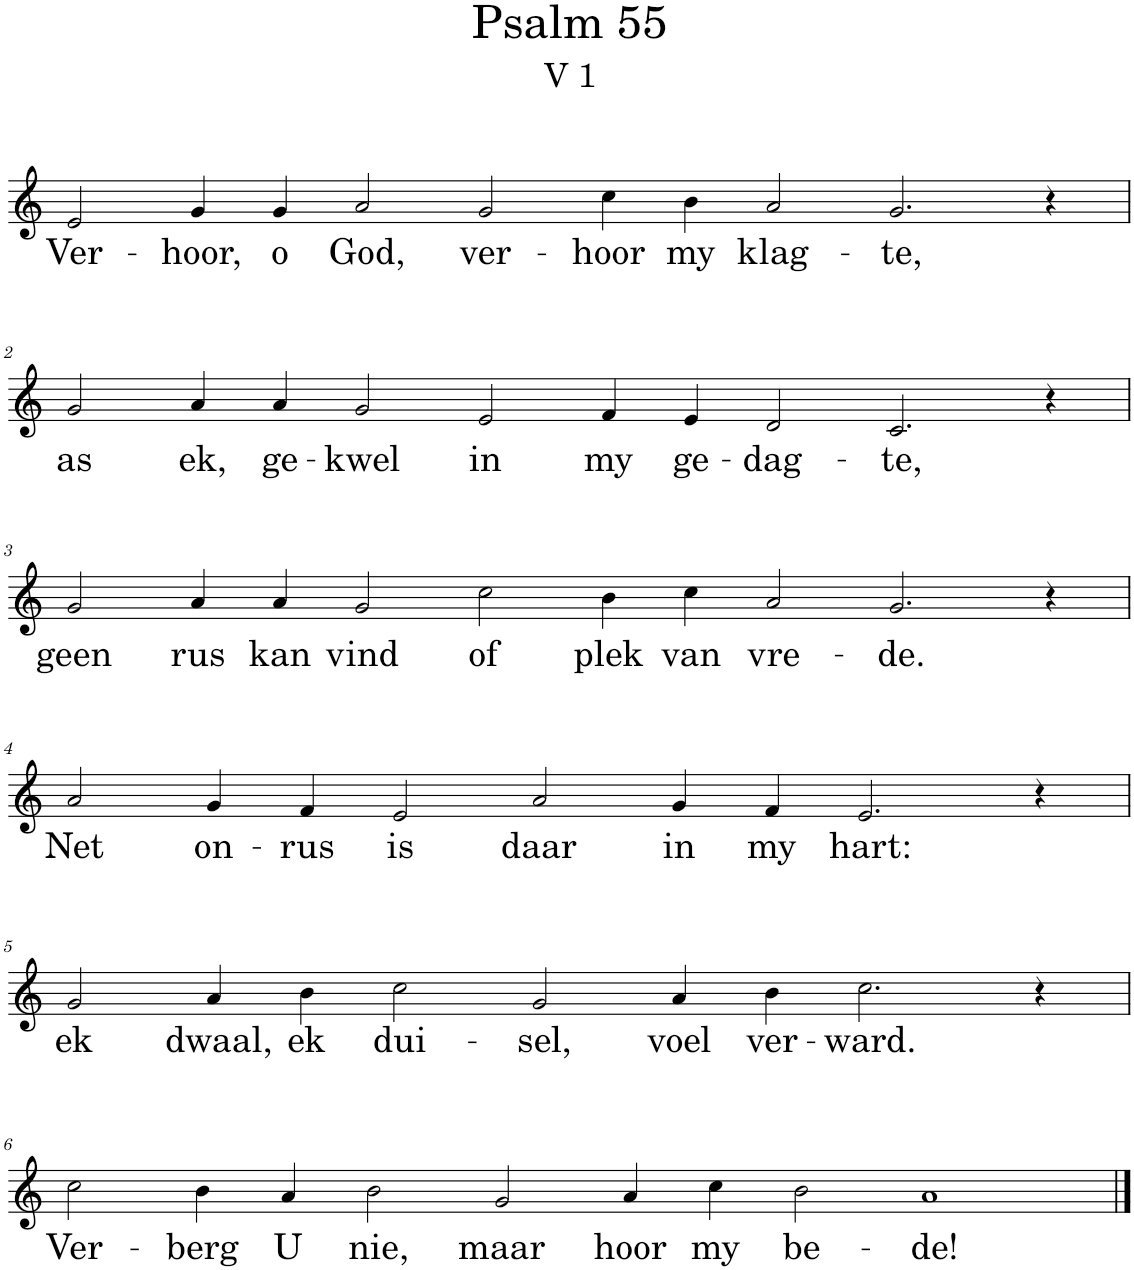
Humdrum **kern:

**kern	**text
*part1	*part1
*staff1	*staff1
*I"Pipe Organ	*
*I'Org.	*
*clefG2	*
*k[]	*
*M16/4	*
=1	=1
!	!LO:LY:b
2e/	Ver-
!	!LO:LY:b
4g/	-hoor,
!	!LO:LY:b
4g/	o
!	!LO:LY:b
2a/	God,
!	!LO:LY:b
2g/	ver-
!	!LO:LY:b
4cc\	-hoor
!	!LO:LY:b
4b\	my
!	!LO:LY:b
2a/	klag-
!	!LO:LY:b
2.g/	-te,
4r	.
!!LO:LB:g=z
=2	=2
!	!LO:LY:b
2g/	as
!	!LO:LY:b
4a/	ek,
!	!LO:LY:b
4a/	ge-
!	!LO:LY:b
2g/	-kwel
!	!LO:LY:b
2e/	in
!	!LO:LY:b
4f/	my
!	!LO:LY:b
4e/	ge-
!	!LO:LY:b
2d/	-dag-
!	!LO:LY:b
2.c/	-te,
4r	.
!!LO:LB:g=z
=3	=3
!	!LO:LY:b
2g/	geen
!	!LO:LY:b
4a/	rus
!	!LO:LY:b
4a/	kan
!	!LO:LY:b
2g/	vind
!	!LO:LY:b
2cc\	of
!	!LO:LY:b
4b\	plek
!	!LO:LY:b
4cc\	van
!	!LO:LY:b
2a/	vre-
!	!LO:LY:b
2.g/	-de.
4r	.
!!LO:LB:g=z
=4	=4
*M14/4	*
!	!LO:LY:b
2a/	Net
!	!LO:LY:b
4g/	on-
!	!LO:LY:b
4f/	-rus
!	!LO:LY:b
2e/	is
!	!LO:LY:b
2a/	daar
!	!LO:LY:b
4g/	in
!	!LO:LY:b
4f/	my
!	!LO:LY:b
2.e/	hart:
4r	.
!!LO:LB:g=z
=5	=5
!	!LO:LY:b
2g/	ek
!	!LO:LY:b
4a/	dwaal,
!	!LO:LY:b
4b\	ek
!	!LO:LY:b
2cc\	dui-
!	!LO:LY:b
2g/	-sel,
!	!LO:LY:b
4a/	voel
!	!LO:LY:b
4b\	ver-
!	!LO:LY:b
2.cc\	-ward.
4r	.
!!LO:LB:g=z
=6	=6
*M16/4	*
!	!LO:LY:b
2cc\	Ver-
!	!LO:LY:b
4b\	-berg
!	!LO:LY:b
4a/	U
!	!LO:LY:b
2b\	nie,
!	!LO:LY:b
2g/	maar
!	!LO:LY:b
4a/	hoor
!	!LO:LY:b
4cc\	my
!	!LO:LY:b
2b\	be-
!	!LO:LY:b
1a	-de!
==	==
*-	*-
